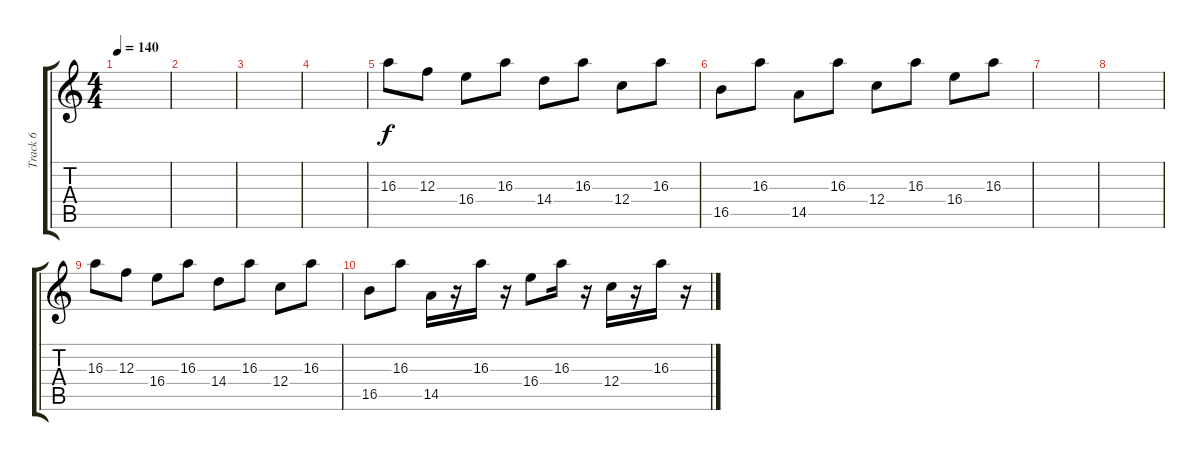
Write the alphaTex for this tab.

\track ("Track 6" "Track 6") {instrument overdrivenguitar}
\staff {score tabs}
\tuning (D4 A3 F3 C3 G2 C2) {hide}
\ts (4 4)
\tempo 140
\clef g2
\ks c
|
|
|
|
16.3.8 12.3.8 16.4.8 16.3.8 14.4.8 16.3.8 12.4.8 16.3.8 |
16.5.8 16.3.8 14.5.8 16.3.8 12.4.8 16.3.8 16.4.8 16.3.8 |
|
|
16.3.8 12.3.8 16.4.8 16.3.8 14.4.8 16.3.8 12.4.8 16.3.8 |
16.5.8 16.3.8 14.5.16 r.16 16.3.16 r.16 16.4.8 16.3.16 r.16 12.4.16 r.16 16.3.16 r.16
